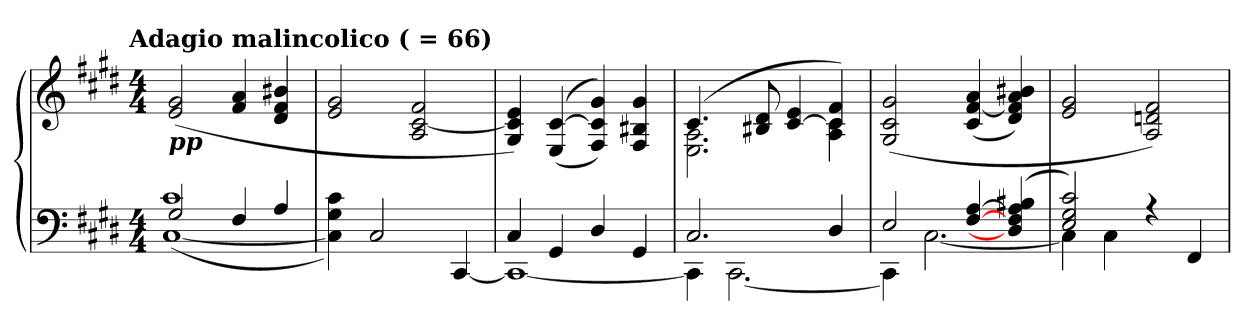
**kern	**kern
*part1	*part1
*staff2	*staff1
*clefF4	*clefG2
*k[f#c#g#d#]	*k[f#c#g#d#]
!!LO:TX:omd:t=Adagio malincolico ( = 66)
*M4/4	*M4/4
*MM66	*MM66
=1	=1
*^	*
!	!	!LO:TX:b:Bi:t=pp
2G#/	(>[1C# 1c#	(<2e/ 2g#/
4F#/	.	4f#/ 4a/
4A/	.	4d#/ 4f#/ 4b#X/
=2	=2	=2
4ryy	4C#]\ 4G#\ 4c#\)	2e/ 2g#/
2C#/	2ryy	.
.	.	2A/ [2c#/ 2f#/
4ryy	[4CC#/	.
=3	=3	=3
4C#/	1CC#_	4G#/ 4c#]/ 4e/)
4GG#/	.	(>(<4E/ [4c#/
4D#/	.	4F#/ 4c#]/ 4g#/))
4GG#/	.	4F#/ 4B#X/ 4g#/
=4	=4	=4
*	*	*^
2.C#/	4CC#\]	(>4.c#/	2.E\ 2.A\
.	[2.CC#\	.	.
.	.	8B#X/ 8d#/	.
.	.	[4c#/ 4e/	.
4D#/	.	4c#]/ 4f#/)	4A\ 4c#\
*	*	*v	*v
=5	=5	=5
2E/	4CC#\]	(>2G#/ 2c#/ 2g#/
.	[2.C#\	.
[4F#/ [4A/	.	(<4c#/ [4f#/ 4a/
(>4D#]/ 4F#/ 4A]/ 4B#X/	.	4d#/ 4f#]/ 4a/ 4b#X/)
=6	=6	=6
2E/ 2G#/ 2c#/)	4C#\]	2e/ 2g#/
.	4C#\	.
2ryy	4rA	2A/ 2dn/ 2f#/)
.	4FF#/	.
*v	*v	*
=	=
*-	*-
